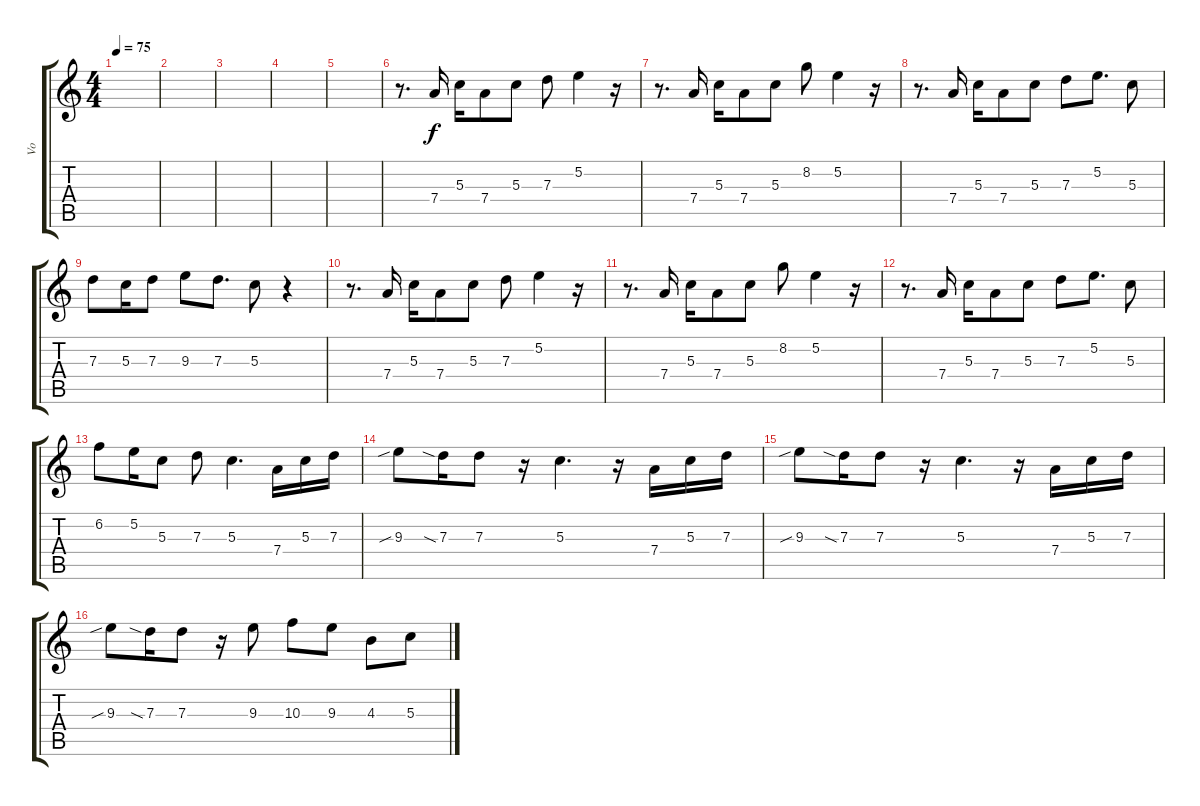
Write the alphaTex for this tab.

\track ("Vo" "Vo") {instrument acousticguitarsteel}
\staff {score tabs}
\tuning (E4 B3 G3 D3 A2 E2) {hide}
\ts (4 4)
\tempo 75
\clef g2
\ks c
|
|
|
|
|
r.8{d} 7.4.16 5.3.16 7.4.8 5.3.8 7.3.8 5.2.4 r.16 |
r.8{d} 7.4.16 5.3.16 7.4.8 5.3.8 8.2.8 5.2.4 r.16 |
r.8{d} 7.4.16 5.3.16 7.4.8 5.3.8 7.3.8 5.2.8{d} 5.3.8 |
7.3.8 5.3.16 7.3.8 9.3.8 7.3.8{d} 5.3.8 r.4 |
r.8{d} 7.4.16 5.3.16 7.4.8 5.3.8 7.3.8 5.2.4 r.16 |
r.8{d} 7.4.16 5.3.16 7.4.8 5.3.8 8.2.8 5.2.4 r.16 |
r.8{d} 7.4.16 5.3.16 7.4.8 5.3.8 7.3.8 5.2.8{d} 5.3.8 |
6.2.8 5.2.16 5.3.8 7.3.8 5.3.4{d} 7.4.16 5.3.16 7.3.16 |
9.3{sib}.8 7.3{sia}.16 7.3.8 r.16 5.3.4{d} r.16 7.4.16 5.3.16 7.3.16 |
9.3{sib}.8 7.3{sia}.16 7.3.8 r.16 5.3.4{d} r.16 7.4.16 5.3.16 7.3.16 |
9.3{sib}.8 7.3{sia}.16 7.3.8 r.16 9.3.8 10.3.8 9.3.8 4.3.8 5.3.8
